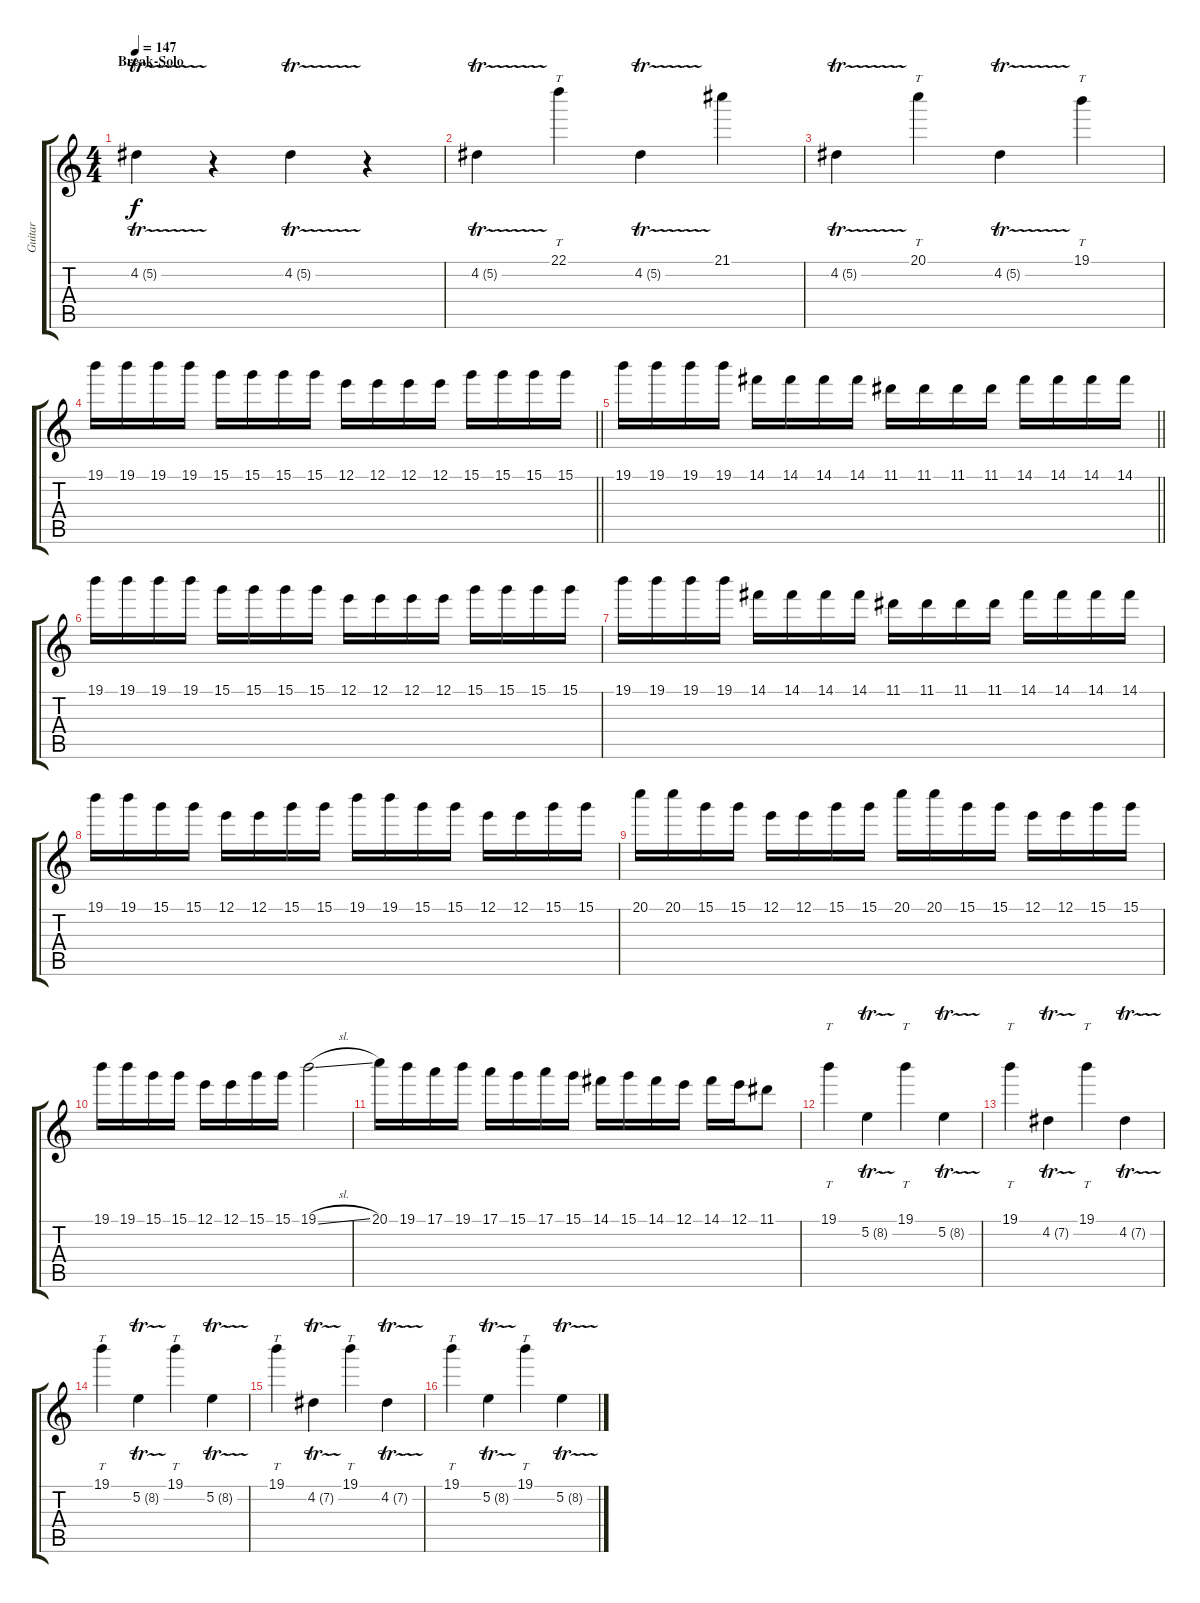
\track ("Guitar" "Guitar") {instrument distortionguitar}
\staff {score tabs}
\tuning (E4 B3 G3 D3 A2 E2) {hide}
\ts (4 4)
\section ("" "Break-Solo")
\tempo 147
\clef g2
\ks c
4.2{tr (5 32)}.4{dy f} r.4 4.2{tr (5 32)}.4 r.4 |
4.2{tr (5 32)}.4 22.1.4{tt} 4.2{tr (5 32)}.4 21.1.4 |
4.2{tr (5 32)}.4 20.1.4{tt} 4.2{tr (5 32)}.4 19.1.4{tt} |
\barLineRight lightlight
19.1.16 19.1.16 19.1.16 19.1.16 15.1.16 15.1.16 15.1.16 15.1.16 12.1.16 12.1.16 12.1.16 12.1.16 15.1.16 15.1.16 15.1.16 15.1.16 |
\section ("" "")
\barLineRight lightlight
19.1.16 19.1.16 19.1.16 19.1.16 14.1.16 14.1.16 14.1.16 14.1.16 11.1.16 11.1.16 11.1.16 11.1.16 14.1.16 14.1.16 14.1.16 14.1.16 |
\section ("" "")
19.1.16 19.1.16 19.1.16 19.1.16 15.1.16 15.1.16 15.1.16 15.1.16 12.1.16 12.1.16 12.1.16 12.1.16 15.1.16 15.1.16 15.1.16 15.1.16 |
19.1.16 19.1.16 19.1.16 19.1.16 14.1.16 14.1.16 14.1.16 14.1.16 11.1.16 11.1.16 11.1.16 11.1.16 14.1.16 14.1.16 14.1.16 14.1.16 |
19.1.16 19.1.16 15.1.16 15.1.16 12.1.16 12.1.16 15.1.16 15.1.16 19.1.16 19.1.16 15.1.16 15.1.16 12.1.16 12.1.16 15.1.16 15.1.16 |
20.1.16 20.1.16 15.1.16 15.1.16 12.1.16 12.1.16 15.1.16 15.1.16 20.1.16 20.1.16 15.1.16 15.1.16 12.1.16 12.1.16 15.1.16 15.1.16 |
19.1.16 19.1.16 15.1.16 15.1.16 12.1.16 12.1.16 15.1.16 15.1.16 19.1{sl}.2 |
20.1.16 19.1.16 17.1.16 19.1.16 17.1.16 15.1.16 17.1.16 15.1.16 14.1.16 15.1.16 14.1.16 12.1.16 14.1.16 12.1.16 11.1.8 |
19.1.4{tt} 5.2{tr (8 32)}.4 19.1.4{tt} 5.2{tr (8 32)}.4 |
19.1.4{tt} 4.2{tr (7 32)}.4 19.1.4{tt} 4.2{tr (7 32)}.4 |
19.1.4{tt} 5.2{tr (8 32)}.4 19.1.4{tt} 5.2{tr (8 32)}.4 |
19.1.4{tt} 4.2{tr (7 32)}.4 19.1.4{tt} 4.2{tr (7 32)}.4 |
19.1.4{tt} 5.2{tr (8 32)}.4 19.1.4{tt} 5.2{tr (8 32)}.4
